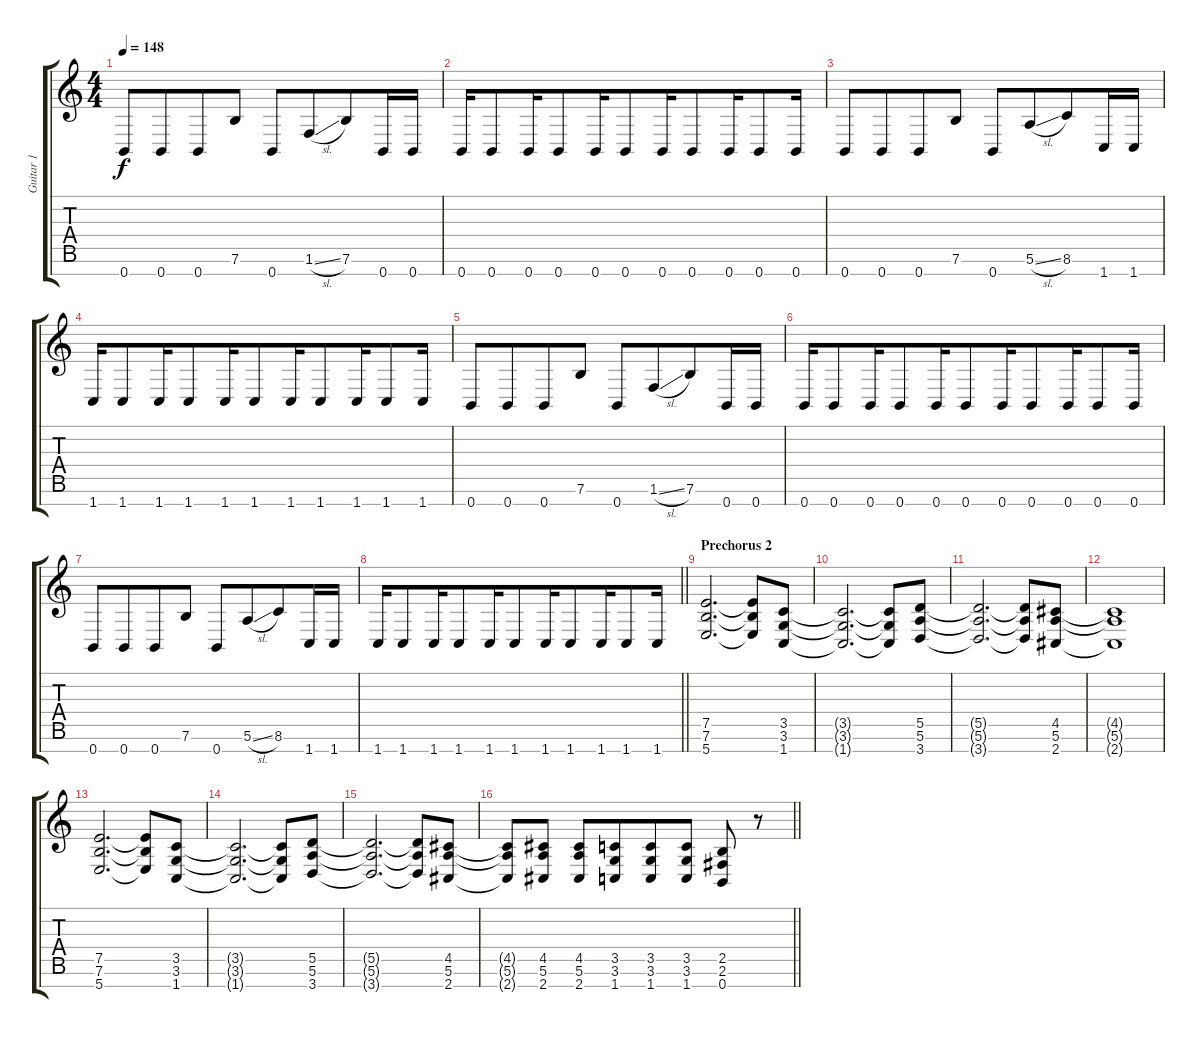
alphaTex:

\track ("Guitar 1" "Guitar 1") {instrument distortionguitar}
\staff {score tabs}
\tuning (E4 B3 G3 D3 A2 E2 B1) {hide}
\ts (4 4)
\tempo 148
\clef g2
\ks c
0.7.8{dy f} 0.7.8{beam merge} 0.7.8 7.6.8 0.7.8{beam merge} 1.6{sl}.8{beam merge} 7.6.8 0.7.16 0.7.16 |
0.7.16{beam merge} 0.7.8{beam merge} 0.7.16{beam merge} 0.7.8 0.7.16 0.7.8{beam merge} 0.7.16{beam merge} 0.7.8{beam merge} 0.7.16 0.7.8 0.7.16 |
0.7.8 0.7.8{beam merge} 0.7.8 7.6.8 0.7.8{beam merge} 5.6{sl}.8{beam merge} 8.6.8 1.7.16 1.7.16 |
1.7.16{beam merge} 1.7.8{beam merge} 1.7.16{beam merge} 1.7.8 1.7.16 1.7.8{beam merge} 1.7.16{beam merge} 1.7.8{beam merge} 1.7.16 1.7.8 1.7.16 |
0.7.8 0.7.8{beam merge} 0.7.8 7.6.8 0.7.8{beam merge} 1.6{sl}.8{beam merge} 7.6.8 0.7.16 0.7.16 |
0.7.16{beam merge} 0.7.8{beam merge} 0.7.16{beam merge} 0.7.8 0.7.16 0.7.8{beam merge} 0.7.16{beam merge} 0.7.8{beam merge} 0.7.16 0.7.8 0.7.16 |
0.7.8 0.7.8{beam merge} 0.7.8 7.6.8 0.7.8{beam merge} 5.6{sl}.8{beam merge} 8.6.8 1.7.16 1.7.16 |
\barLineRight lightlight
1.7.16{beam merge} 1.7.8{beam merge} 1.7.16{beam merge} 1.7.8 1.7.16 1.7.8{beam merge} 1.7.16{beam merge} 1.7.8{beam merge} 1.7.16{beam merge} 1.7.8 1.7.16 |
\section ("" "Prechorus 2")
(7.5 7.6 5.7).2{d} (7.5{t} 7.6{t} 5.7{t}).8 (3.5 3.6 1.7).8 |
(3.5{t} 3.6{t} 1.7{t}).2{d} (3.5{t} 3.6{t} 1.7{t}).8 (5.5 5.6 3.7).8 |
(5.5{t} 5.6{t} 3.7{t}).2{d} (5.5{t} 5.6{t} 3.7{t}).8 (4.5 5.6 2.7).8 |
(4.5{t} 5.6{t} 2.7{t}).1 |
(7.5 7.6 5.7).2{d} (7.5{t} 7.6{t} 5.7{t}).8 (3.5 3.6 1.7).8 |
(3.5{t} 3.6{t} 1.7{t}).2{d} (3.5{t} 3.6{t} 1.7{t}).8 (5.5 5.6 3.7).8 |
(5.5{t} 5.6{t} 3.7{t}).2{d} (5.5{t} 5.6{t} 3.7{t}).8 (4.5 5.6 2.7).8 |
\barLineRight lightlight
(4.5{t} 5.6{t} 2.7{t}).8{beam merge} (4.5 5.6 2.7).8 (4.5 5.6 2.7).8 (3.5 3.6 1.7).8{beam merge} (3.5 3.6 1.7).8 (3.5 3.6 1.7).8 (2.5 2.6 0.7).8 r.8
